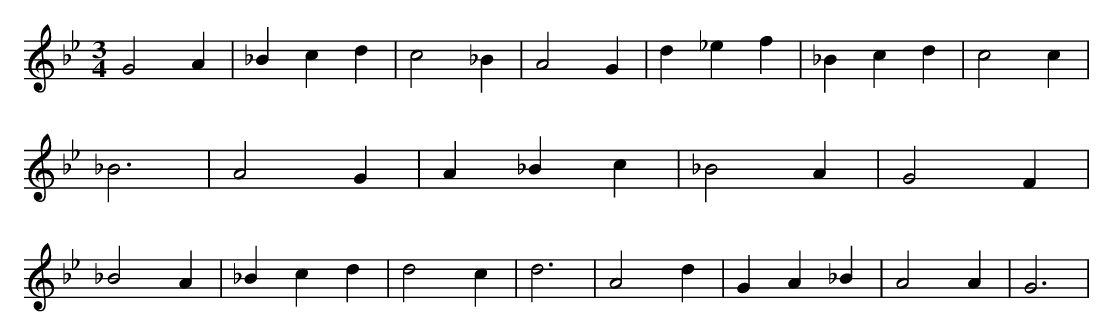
X:1
M:3/4
L:1/8
K:Bb
G4 A2 | _B2 c2 d2 | c4 _B2 | A4 G2 | d2 _e2 f2 | _B2 c2 d2 | c4 c2 | _B6 | A4 G2 | A2 _B2 c2 | _B4 A2 | G4 F2 | _B4 A2 | _B2 c2 d2 | d4 c2 | d6 | A4 d2 | G2 A2 _B2 | A4 A2 | G6 |
